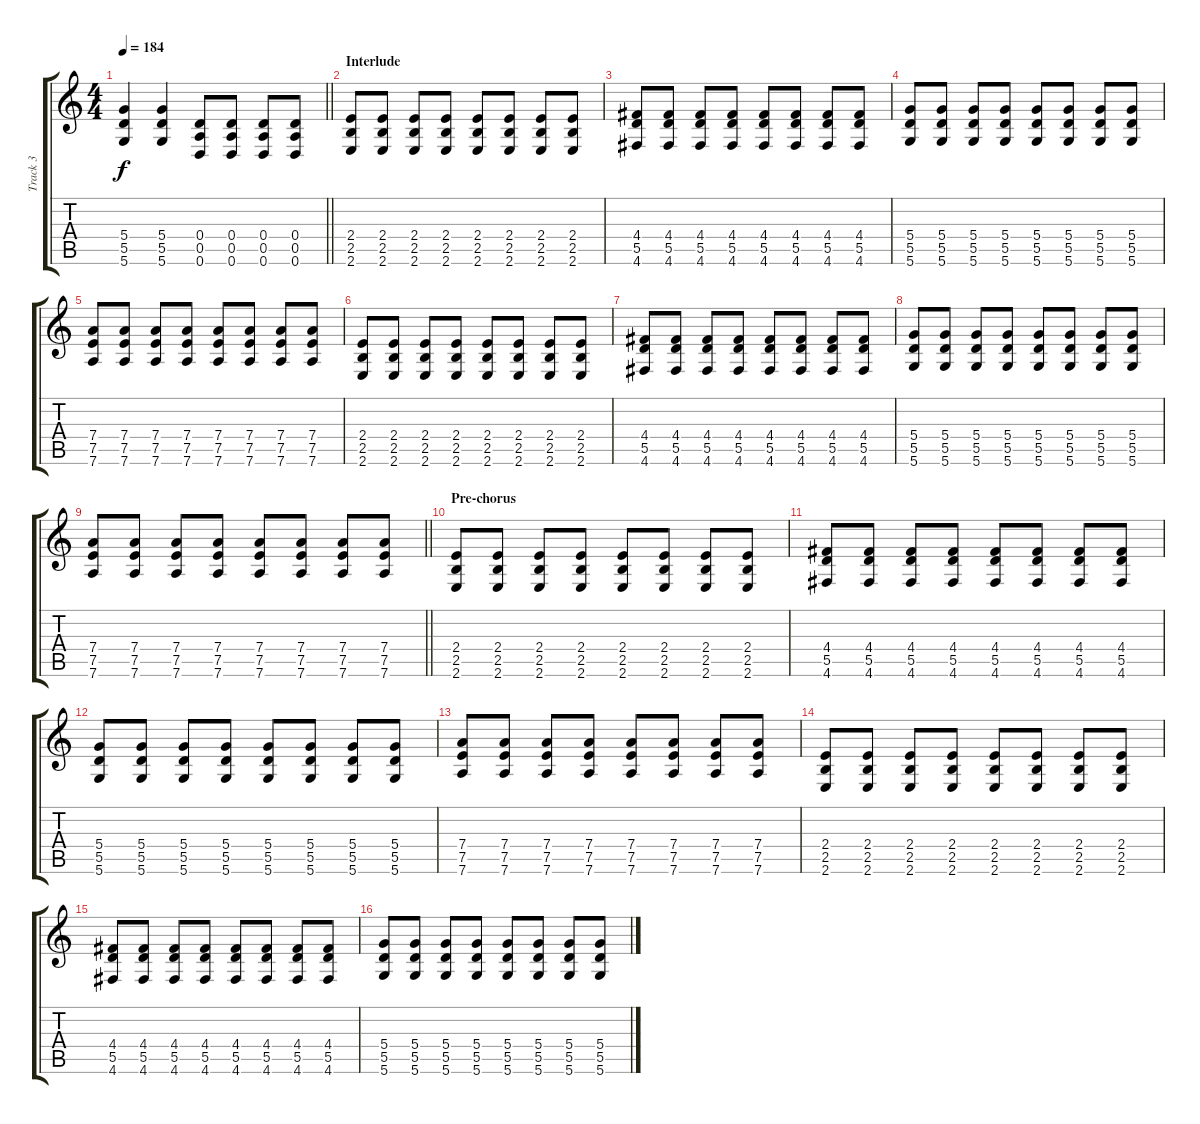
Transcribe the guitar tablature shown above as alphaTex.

\track ("Track 3" "Track 3") {instrument distortionguitar}
\staff {score tabs}
\tuning (E4 B3 G3 D3 A2 D2) {hide}
\ts (4 4)
\tempo 184
\clef g2
\barLineRight lightlight
\ks c
(5.4 5.5 5.6).4{dy f} (5.4 5.5 5.6).4 (0.4 0.5 0.6).8 (0.4 0.5 0.6).8 (0.4 0.5 0.6).8 (0.4 0.5 0.6).8 |
\section ("" "Interlude")
(2.4 2.5 2.6).8 (2.4 2.5 2.6).8 (2.4 2.5 2.6).8 (2.4 2.5 2.6).8 (2.4 2.5 2.6).8 (2.4 2.5 2.6).8 (2.4 2.5 2.6).8 (2.4 2.5 2.6).8 |
(4.4 5.5 4.6).8 (4.4 5.5 4.6).8 (4.4 5.5 4.6).8 (4.4 5.5 4.6).8 (4.4 5.5 4.6).8 (4.4 5.5 4.6).8 (4.4 5.5 4.6).8 (4.4 5.5 4.6).8 |
(5.4 5.5 5.6).8 (5.4 5.5 5.6).8 (5.4 5.5 5.6).8 (5.4 5.5 5.6).8 (5.4 5.5 5.6).8 (5.4 5.5 5.6).8 (5.4 5.5 5.6).8 (5.4 5.5 5.6).8 |
(7.4 7.5 7.6).8 (7.4 7.5 7.6).8 (7.4 7.5 7.6).8 (7.4 7.5 7.6).8 (7.4 7.5 7.6).8 (7.4 7.5 7.6).8 (7.4 7.5 7.6).8 (7.4 7.5 7.6).8 |
(2.4 2.5 2.6).8 (2.4 2.5 2.6).8 (2.4 2.5 2.6).8 (2.4 2.5 2.6).8 (2.4 2.5 2.6).8 (2.4 2.5 2.6).8 (2.4 2.5 2.6).8 (2.4 2.5 2.6).8 |
(4.4 5.5 4.6).8 (4.4 5.5 4.6).8 (4.4 5.5 4.6).8 (4.4 5.5 4.6).8 (4.4 5.5 4.6).8 (4.4 5.5 4.6).8 (4.4 5.5 4.6).8 (4.4 5.5 4.6).8 |
(5.4 5.5 5.6).8 (5.4 5.5 5.6).8 (5.4 5.5 5.6).8 (5.4 5.5 5.6).8 (5.4 5.5 5.6).8 (5.4 5.5 5.6).8 (5.4 5.5 5.6).8 (5.4 5.5 5.6).8 |
\barLineRight lightlight
(7.4 7.5 7.6).8 (7.4 7.5 7.6).8 (7.4 7.5 7.6).8 (7.4 7.5 7.6).8 (7.4 7.5 7.6).8 (7.4 7.5 7.6).8 (7.4 7.5 7.6).8 (7.4 7.5 7.6).8 |
\section ("" "Pre-chorus")
(2.4 2.5 2.6).8 (2.4 2.5 2.6).8 (2.4 2.5 2.6).8 (2.4 2.5 2.6).8 (2.4 2.5 2.6).8 (2.4 2.5 2.6).8 (2.4 2.5 2.6).8 (2.4 2.5 2.6).8 |
(4.4 5.5 4.6).8 (4.4 5.5 4.6).8 (4.4 5.5 4.6).8 (4.4 5.5 4.6).8 (4.4 5.5 4.6).8 (4.4 5.5 4.6).8 (4.4 5.5 4.6).8 (4.4 5.5 4.6).8 |
(5.4 5.5 5.6).8 (5.4 5.5 5.6).8 (5.4 5.5 5.6).8 (5.4 5.5 5.6).8 (5.4 5.5 5.6).8 (5.4 5.5 5.6).8 (5.4 5.5 5.6).8 (5.4 5.5 5.6).8 |
(7.4 7.5 7.6).8 (7.4 7.5 7.6).8 (7.4 7.5 7.6).8 (7.4 7.5 7.6).8 (7.4 7.5 7.6).8 (7.4 7.5 7.6).8 (7.4 7.5 7.6).8 (7.4 7.5 7.6).8 |
(2.4 2.5 2.6).8 (2.4 2.5 2.6).8 (2.4 2.5 2.6).8 (2.4 2.5 2.6).8 (2.4 2.5 2.6).8 (2.4 2.5 2.6).8 (2.4 2.5 2.6).8 (2.4 2.5 2.6).8 |
(4.4 5.5 4.6).8 (4.4 5.5 4.6).8 (4.4 5.5 4.6).8 (4.4 5.5 4.6).8 (4.4 5.5 4.6).8 (4.4 5.5 4.6).8 (4.4 5.5 4.6).8 (4.4 5.5 4.6).8 |
(5.4 5.5 5.6).8 (5.4 5.5 5.6).8 (5.4 5.5 5.6).8 (5.4 5.5 5.6).8 (5.4 5.5 5.6).8 (5.4 5.5 5.6).8 (5.4 5.5 5.6).8 (5.4 5.5 5.6).8
